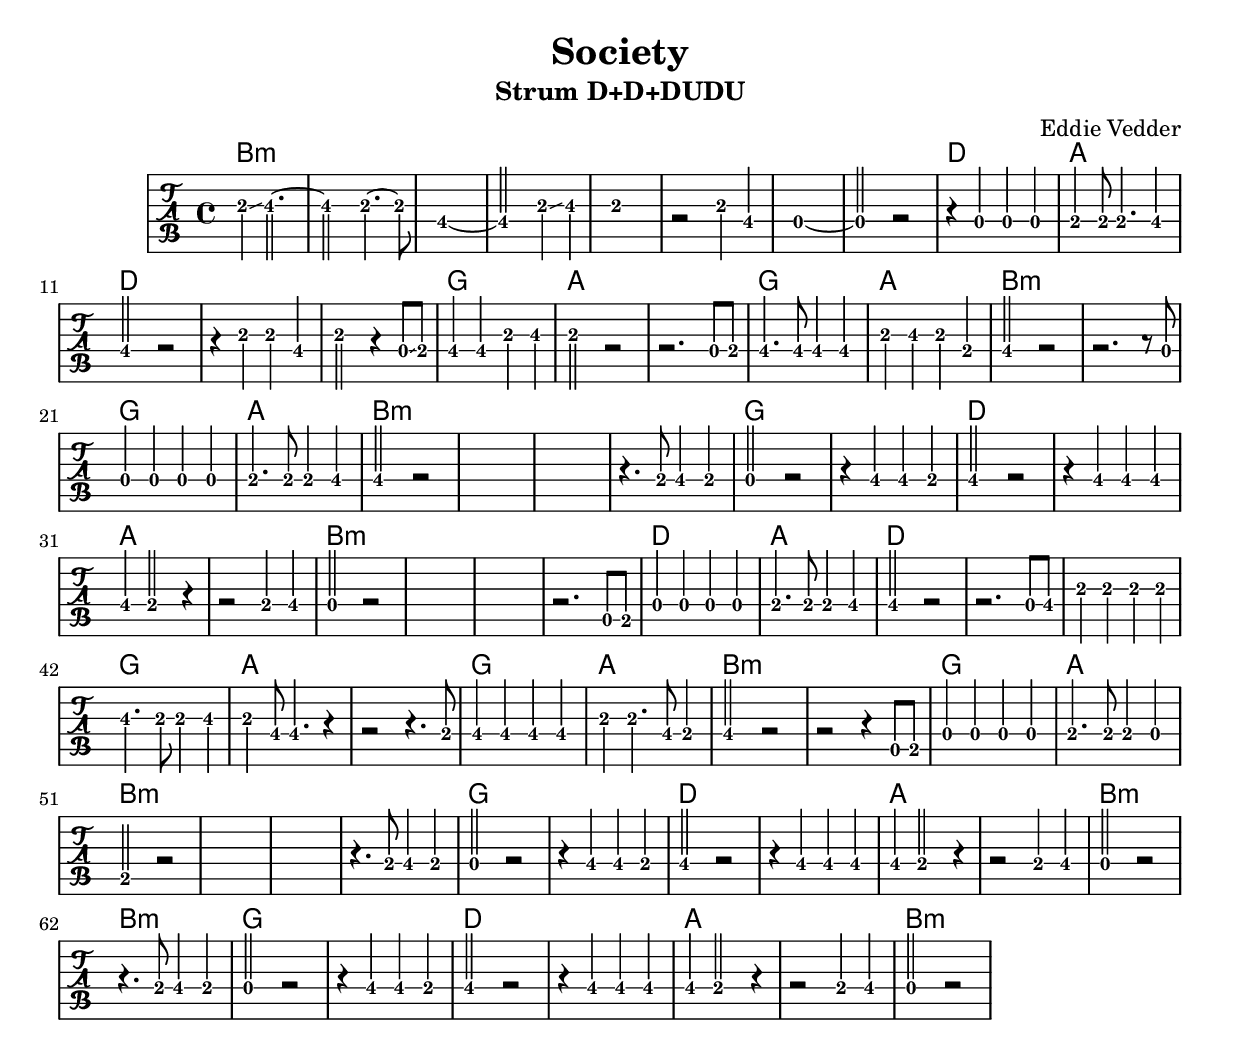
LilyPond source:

% 
% Eddie Vedder
%
\version "2.18.2"
\header {
  title = "Society"
  subtitle = "Strum D+D+DUDU"
  composer = "Eddie Vedder"
}
\include "predefined-guitar-fretboards.ly"

\layout { \override Voice.StringNumber #'stencil = ##f }

Verse_a = {
  a'4  \glissando b2.\3 ~ 
  b2\3 a4. ~ a8 
  fis1 ~ fis2 
  a4 \glissando b4\3
  a1
  r2 a4 fis4 
  d1 ~ d2 r2
  r4 d4 d4 d4
  e4 e8 e4. fis4
  fis2 r2
  r4 a4 a4 fis4
  a2 r4 d,8 \glissando e8 
  fis4 fis4 a4 b4\3 
  a2 r2
  r2. d,8 e8
  fis4. fis8 fis4 fis4
  a4 b4\3 a4 e4
  fis2 r2
  r2. r8 d8
  d4 d4 d4 d4
  e4. e8 e4 fis4
  fis2 r2
}

Verse_b = {
  r2. a8 b8
  d4 d4 d4 d4
  e4. e8 e4 fis4
  fis2 r2
  r2. d8 fis8
  a4 a4 a4 a4
  b4.\3 a8 a4 b4\3
  a4 fis8 fis4. r4
  r2 r4. e8
  fis4 fis4 fis4 fis4
  a4 a4. fis8 e4
  fis2 r2
  r2 r4 a,8 b8
  d4 d4 d4 d4
  e4. e8 e4 d4
  b2 r2
}

Chorus = {
  r4. e8 fis4 e4
  d2 r2
  r4 fis4 fis4 e4
  fis2 r2
  r4 fis4 fis4 fis4 
  fis4 e2 r4
  r2 e4 fis4
  d2 r2
}

Refrain = {
  \chordmode {
    b,,1:m
    b,,1:m
    b,,1:m
    b,,1:m
    b,,1:m
    b,,1:m
    b,,1:m
    b,,1:m
    d,,1
    a,,1
    d,,1
    d,,1
    d,,1
    g,,1
    a,,1
    a,,1
    g,,1
    a,,1
    b,,1:m
    b,,1:m
    g,,1
    a,,1
    b,,1:m
    b,,1:m
    b,,1:m
    b,,1:m
    g,,1
    g,,1
    d,,1
    d,,1
    a,,1
    a,,1
    b,,1:m
    b,,1:m
    b,,1:m
    b,,1:m
    d,,1
    a,,1
    d,,1
    d,,1
    d,,1
    g,,1
    a,,1
    a,,1
    g,,1
    a,,1
    b,,1:m
    b,,1:m
    g,,1
    a,,1
    b,,1:m
    b,,1:m
    b,,1:m
    b,,1:m
    g,,1
    g,,1
    d,,1
    d,,1
    a,,1
    a,,1
    b,,1:m
    b,,1:m
    g,,1
    g,,1
    d,,1
    d,,1
    a,,1
    a,,1
    b,,1:m
    b,,1:m
    b,,1:m
    b,,1:m
  }
}

<<
  \new ChordNames {
   \set chordChanges = ##t
   \Refrain
  }
  \new TabStaff {
    \relative c {
      \tabFullNotation {
       \set TabStaff.restrainOpenStrings = ##t
        \Verse_a
        s1 s1
        \Chorus
        s1 s1
        \Verse_b
        s1 s1
        \Chorus
        \Chorus
      }
    }
  }
>>
